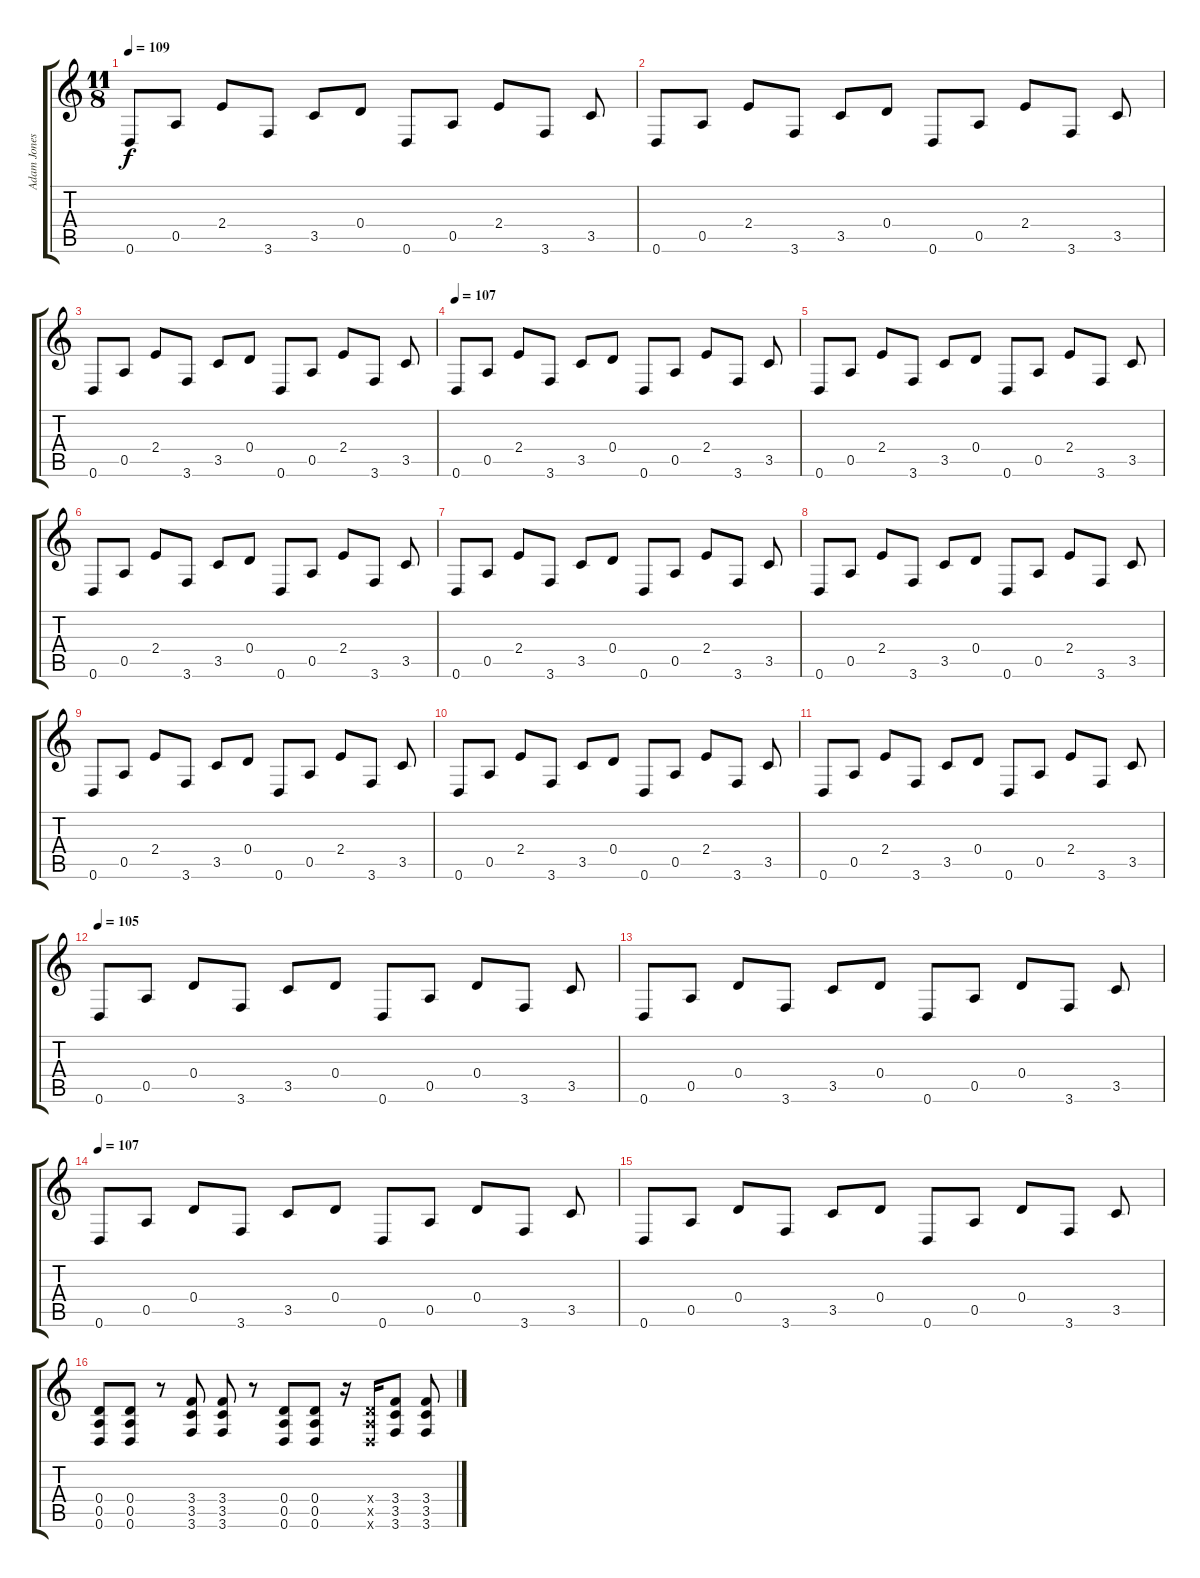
\track ("Adam Jones (guitar)" "Adam Jones") {instrument distortionguitar}
\staff {score tabs}
\tuning (E4 B3 G3 D3 A2 D2) {hide}
\ts (11 8)
\tempo 109
\clef g2
\ks c
0.6.8{dy f} 0.5.8 2.4.8 3.6.8 3.5.8 0.4.8 0.6.8 0.5.8 2.4.8 3.6.8 3.5.8 |
0.6.8 0.5.8 2.4.8 3.6.8 3.5.8 0.4.8 0.6.8 0.5.8 2.4.8 3.6.8 3.5.8 |
0.6.8 0.5.8 2.4.8 3.6.8 3.5.8 0.4.8 0.6.8 0.5.8 2.4.8 3.6.8 3.5.8 |
\tempo 107
0.6.8 0.5.8 2.4.8 3.6.8 3.5.8 0.4.8 0.6.8 0.5.8 2.4.8 3.6.8 3.5.8 |
0.6.8 0.5.8 2.4.8 3.6.8 3.5.8 0.4.8 0.6.8 0.5.8 2.4.8 3.6.8 3.5.8 |
0.6.8 0.5.8 2.4.8 3.6.8 3.5.8 0.4.8 0.6.8 0.5.8 2.4.8 3.6.8 3.5.8 |
0.6.8 0.5.8 2.4.8 3.6.8 3.5.8 0.4.8 0.6.8 0.5.8 2.4.8 3.6.8 3.5.8 |
0.6.8{instrument electricguitarmuted} 0.5.8 2.4.8 3.6.8 3.5.8 0.4.8 0.6.8 0.5.8 2.4.8 3.6.8 3.5.8 |
0.6.8 0.5.8 2.4.8 3.6.8 3.5.8 0.4.8 0.6.8 0.5.8 2.4.8 3.6.8 3.5.8 |
0.6.8 0.5.8 2.4.8 3.6.8 3.5.8 0.4.8 0.6.8 0.5.8 2.4.8 3.6.8 3.5.8 |
0.6.8 0.5.8 2.4.8 3.6.8 3.5.8 0.4.8 0.6.8 0.5.8 2.4.8 3.6.8 3.5.8 |
\tempo 105
0.6.8 0.5.8 0.4.8 3.6.8 3.5.8 0.4.8 0.6.8 0.5.8 0.4.8 3.6.8 3.5.8 |
0.6.8 0.5.8 0.4.8 3.6.8 3.5.8 0.4.8 0.6.8 0.5.8 0.4.8 3.6.8 3.5.8 |
\tempo 107
0.6.8 0.5.8 0.4.8 3.6.8 3.5.8 0.4.8 0.6.8 0.5.8 0.4.8 3.6.8 3.5.8 |
0.6.8 0.5.8 0.4.8 3.6.8 3.5.8 0.4.8 0.6.8{instrument distortionguitar} 0.5.8 0.4.8 3.6.8 3.5.8 |
(0.4 0.5 0.6).8 (0.4 0.5 0.6).8 r.8 (3.4 3.5 3.6).8 (3.4 3.5 3.6).8 r.8 (0.4 0.5 0.6).8 (0.4 0.5 0.6).8 r.16 (0.4{x} 0.5{x} 0.6{x}).16 (3.4 3.5 3.6).8 (3.4 3.5 3.6).8
